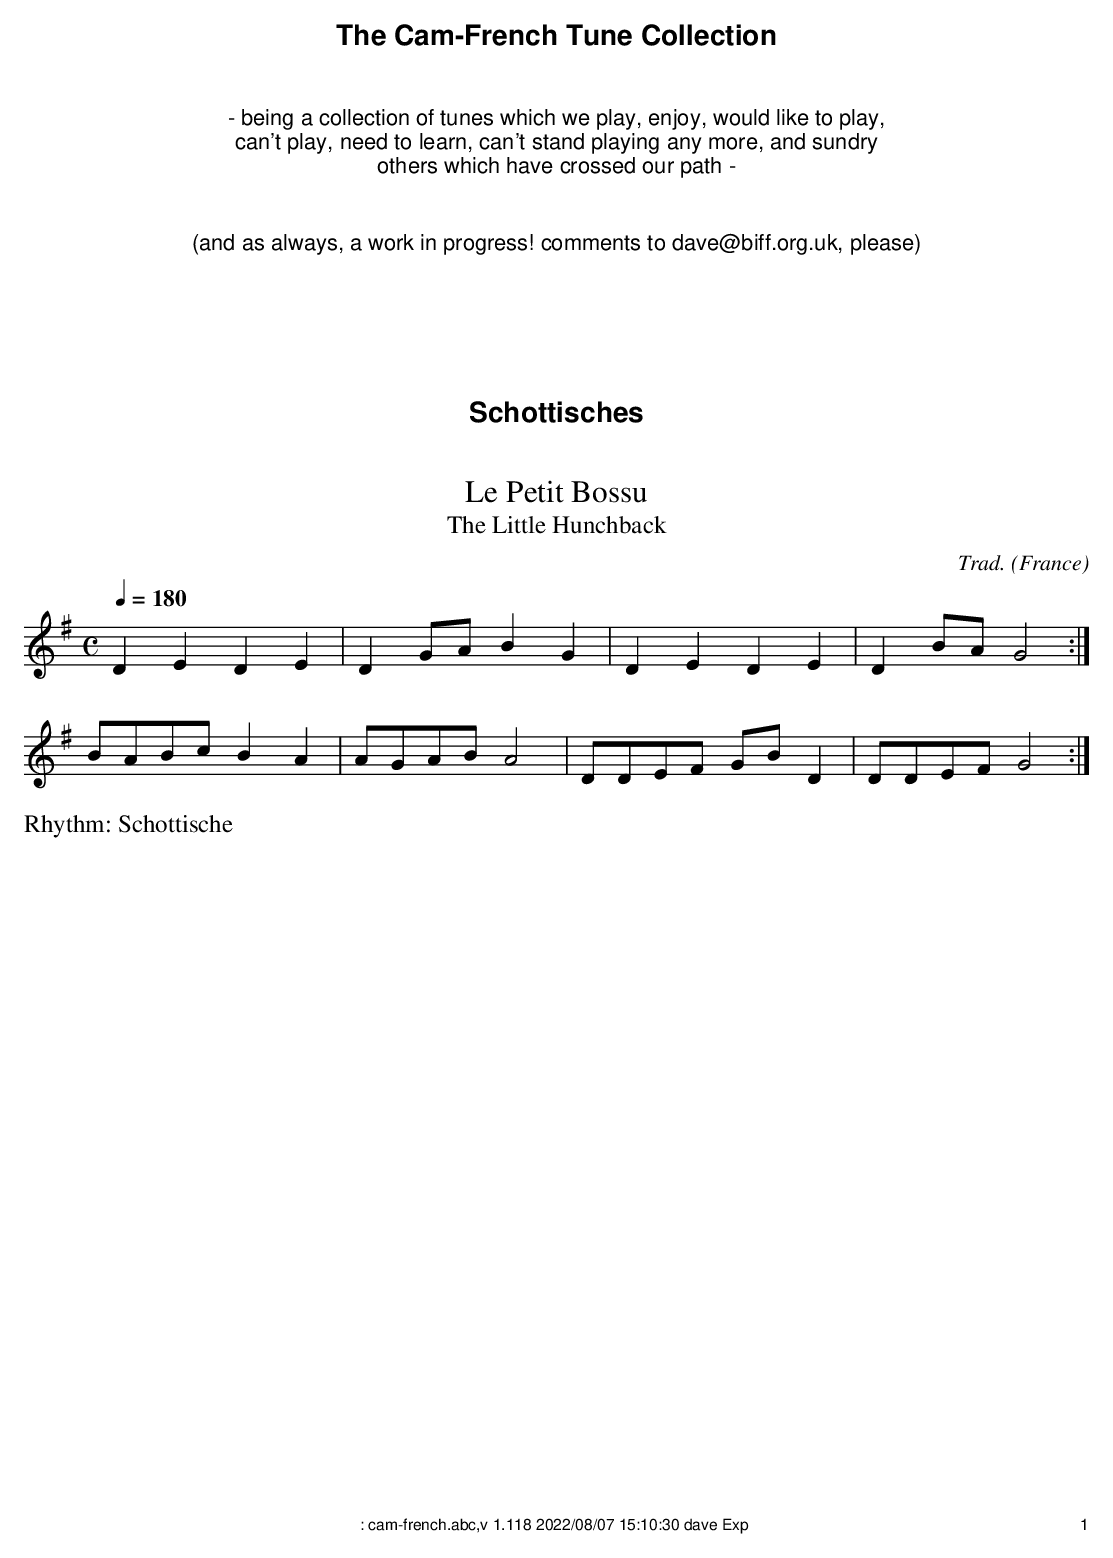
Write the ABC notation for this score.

X:1
T:Le Petit Bossu
T:The Little Hunchback
C:Trad.
O:France
M:C
L:1/4
Q:1/4=180
K:G
DEDE|DG/A/BG|DEDE|DB/A/G2:|
B/A/B/c/BA|A/G/A/B/A2|D/D/E/F/ G/B/D|D/D/E/F/G2:|
